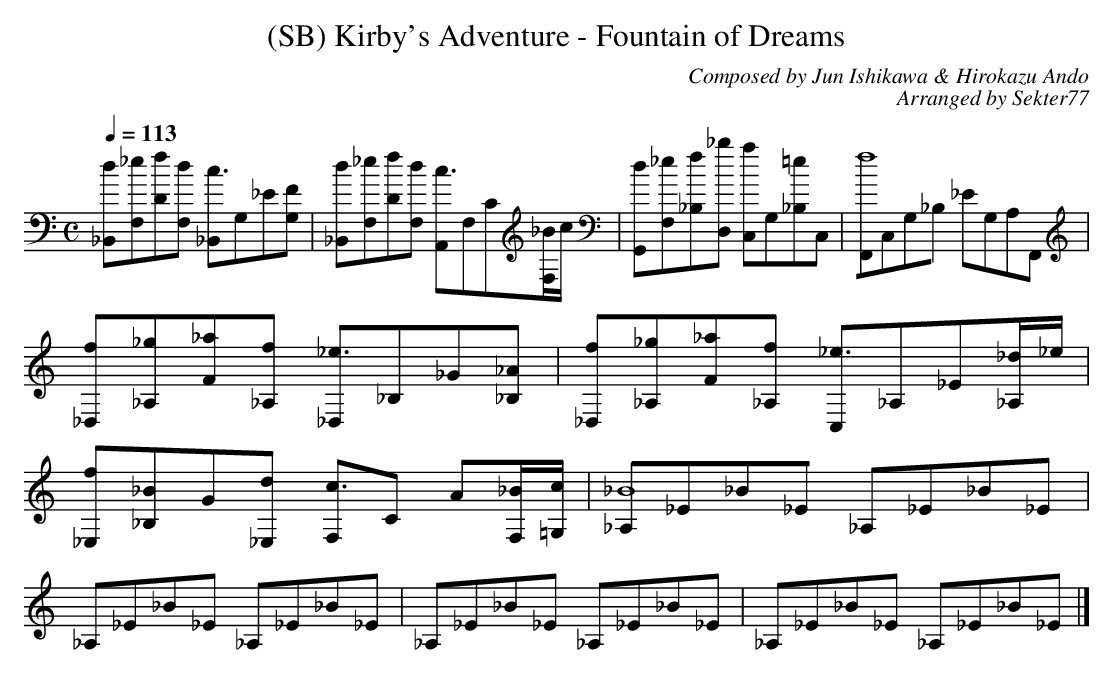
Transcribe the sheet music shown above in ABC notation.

X:1
T:(SB) Kirby's Adventure - Fountain of Dreams
C:Composed by Jun Ishikawa & Hirokazu Ando
C:Arranged by Sekter77
M:C
Q:1/4=113
L:1/8
K:C
[_B,,d][F,_e][Df][F,d]   [_B,,c3]G,_E[G,F]    | [_B,,d][F,_e][Df][F,d]   [A,,c3]F,C[_B/2F,]c/2     | [G,,d][F,_e][_B,f][D,_b] [C,a2]G,[_B,=e2]C,                   |  [F,,f8]C,G,_B, _EG,A,F,, |
[_D,f][_A,_g][F_a][_A,f] [_D,_e3]_B,_G[_B,_A] | [_D,f][_A,_g][F_a][_A,f] [C,_e3]_A,_E[_d/2_A,]_e/2 | [_E,f][_B,_B2]G[_E,d]    [F,c3]C            A[F,/2_B/2][=G,/2c/2] |  [_A,_B8]_E_B_E _A,_E_B_E |
_A,_E_B_E                _A,_E_B_E            | _A,_E_B_E                _A,_E_B_E               | _A,_E_B_E                _A,_E_B_E                            |]
